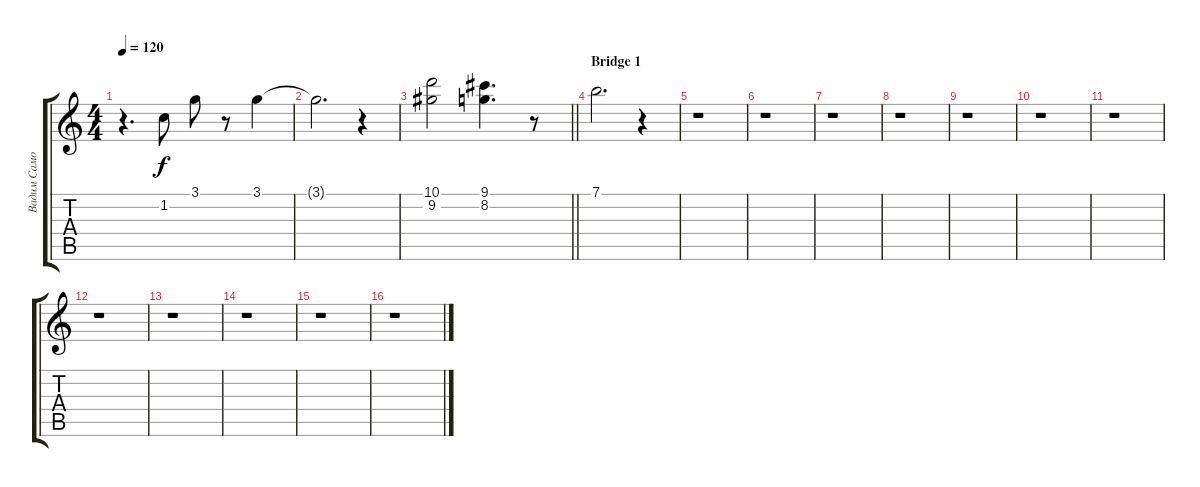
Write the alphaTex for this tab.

\track ("Вадим Самойлов" "Вадим Само") {instrument electricguitarjazz}
\staff {score tabs}
\tuning (E4 B3 G3 D3 A2 E2) {hide}
\ts (4 4)
\tempo 120
\clef g2
\ks c
r.4{d dy f} 1.2.8 3.1.8 r.8 3.1.4 |
3.1{t}.2{d} r.4 |
\barLineRight lightlight
(10.1 9.2).2 (9.1 8.2).4{d} r.8 |
\section ("" "Bridge 1")
7.1.2{d} r.4 |
r.1 |
r.1 |
r.1 |
r.1 |
r.1 |
r.1 |
r.1 |
r.1 |
r.1 |
r.1 |
r.1 |
r.1
